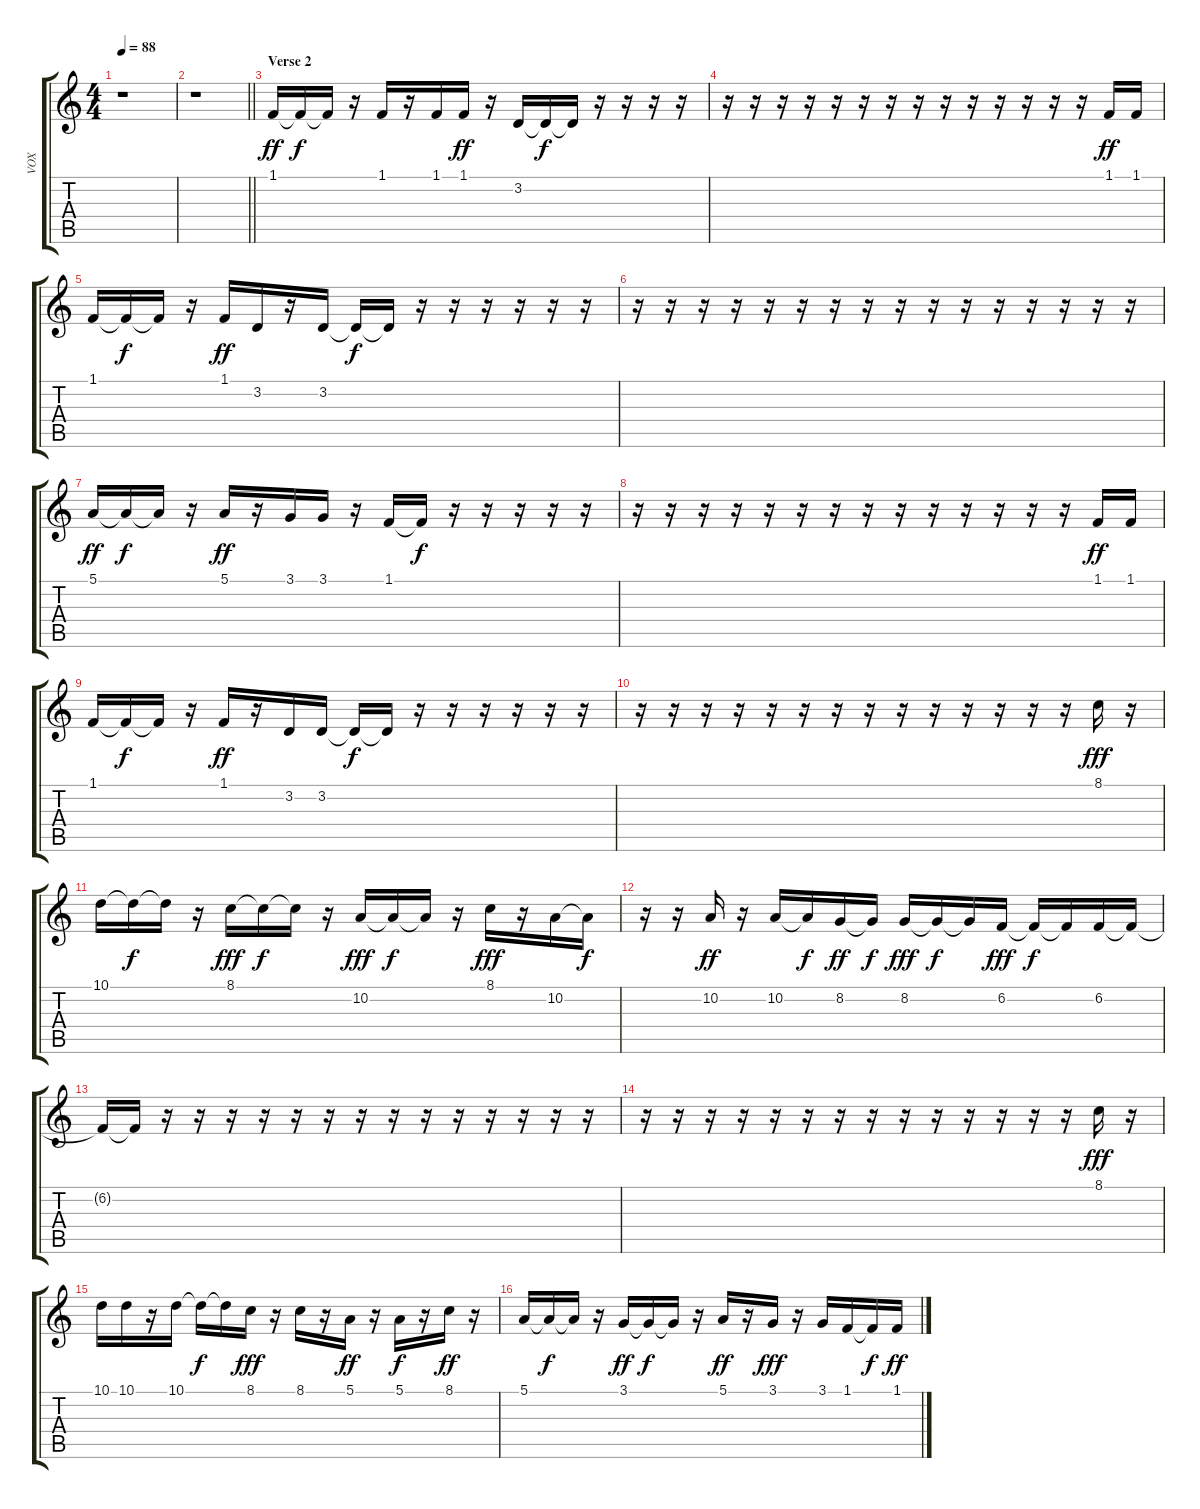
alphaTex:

\track ("VOX" "VOX") {instrument englishhorn}
\staff {score tabs}
\tuning (E4 B3 G3 D3 A2 E2) {hide}
\ts (4 4)
\tempo 88
\clef g2
\ks c
r.1{dy f} |
\barLineRight lightlight
r.1 |
\section ("" "Verse 2")
1.1.16{dy ff} 1.1{t}.16{dy f} 1.1{t}.16 r.16 1.1.16 r.16 1.1.16 1.1.16{dy ff} r.16 3.2.16 3.2{t}.16{dy f} 3.2{t}.16 r.16 r.16 r.16 r.16 |
r.16 r.16 r.16 r.16 r.16 r.16 r.16 r.16 r.16 r.16 r.16 r.16 r.16 r.16 1.1.16{dy ff} 1.1.16 |
1.1.16 1.1{t}.16{dy f} 1.1{t}.16 r.16 1.1.16{dy ff} 3.2.16 r.16 3.2.16 3.2{t}.16{dy f} 3.2{t}.16 r.16 r.16 r.16 r.16 r.16 r.16 |
r.16 r.16 r.16 r.16 r.16 r.16 r.16 r.16 r.16 r.16 r.16 r.16 r.16 r.16 r.16 r.16 |
5.1.16{dy ff} 5.1{t}.16{dy f} 5.1{t}.16 r.16 5.1.16{dy ff} r.16 3.1.16 3.1.16 r.16 1.1.16 1.1{t}.16{dy f} r.16 r.16 r.16 r.16 r.16 |
r.16 r.16 r.16 r.16 r.16 r.16 r.16 r.16 r.16 r.16 r.16 r.16 r.16 r.16 1.1.16{dy ff} 1.1.16 |
1.1.16 1.1{t}.16{dy f} 1.1{t}.16 r.16 1.1.16{dy ff} r.16 3.2.16 3.2.16 3.2{t}.16{dy f} 3.2{t}.16 r.16 r.16 r.16 r.16 r.16 r.16 |
r.16 r.16 r.16 r.16 r.16 r.16 r.16 r.16 r.16 r.16 r.16 r.16 r.16 r.16 8.1.16{dy fff} r.16 |
10.1.16 10.1{t}.16{dy f} 10.1{t}.16 r.16 8.1.16{dy fff} 8.1{t}.16{dy f} 8.1{t}.16 r.16 10.2.16{dy fff} 10.2{t}.16{dy f} 10.2{t}.16 r.16 8.1.16{dy fff} r.16 10.2.16 10.2{t}.16{dy f} |
r.16 r.16 10.2.16{dy ff} r.16 10.2.16 10.2{t}.16{dy f} 8.2.16{dy ff} 8.2{t}.16{dy f} 8.2.16{dy fff} 8.2{t}.16{dy f} 8.2{t}.16 6.2.16{dy fff} 6.2{t}.16{dy f} 6.2{t}.16 6.2.16 6.2{t}.16 |
6.2{t}.16 6.2{t}.16 r.16 r.16 r.16 r.16 r.16 r.16 r.16 r.16 r.16 r.16 r.16 r.16 r.16 r.16 |
r.16 r.16 r.16 r.16 r.16 r.16 r.16 r.16 r.16 r.16 r.16 r.16 r.16 r.16 8.1.16{dy fff} r.16 |
10.1.16 10.1.16 r.16 10.1.16 10.1{t}.16{dy f} 10.1{t}.16 8.1.16{dy fff} r.16 8.1.16 r.16 5.1.16{dy ff} r.16 5.1.16{dy f} r.16 8.1.16{dy ff} r.16 |
5.1.16 5.1{t}.16{dy f} 5.1{t}.16 r.16 3.1.16{dy ff} 3.1{t}.16{dy f} 3.1{t}.16 r.16 5.1.16{dy ff} r.16 3.1.16{dy fff} r.16 3.1.16 1.1.16 1.1{t}.16{dy f} 1.1.16{dy ff}
